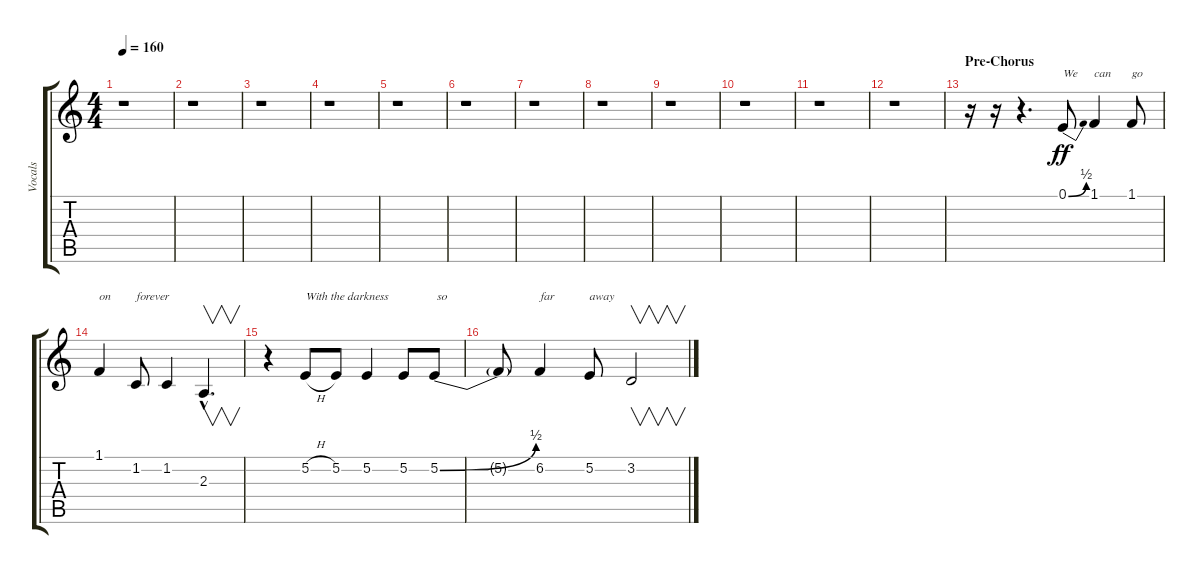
\track ("Vocals" "Vocals") {instrument lead2sawtooth}
\staff {score tabs}
\tuning (E4 B3 G3 D3 A2 E2) {hide}
\ts (4 4)
\tempo 160
\clef g2
\ks c
r.1{dy f} |
r.1 |
r.1 |
r.1 |
r.1 |
r.1 |
r.1 |
r.1 |
r.1 |
r.1 |
r.1 |
r.1 |
\section ("" "Pre-Chorus")
r.16 r.16 r.4{d} 0.1{be (bend 0 0 60 2)}.8{txt "We" dy ff} 1.1.4{txt "can"} 1.1.8{txt "go"} |
1.1.4{txt "on"} 1.2.8{txt "forever"} 1.2.4 2.3{hac}.4{v d} |
r.4 5.2{h}.8{txt "With the darkness"} 5.2.8 5.2.4 5.2.8 5.2{be (bend 0 0 60 2)}.8{txt " so"} |
5.2{t}.8 6.2.4{txt "far"} 5.2.8{txt "away"} 3.2.2{v}
